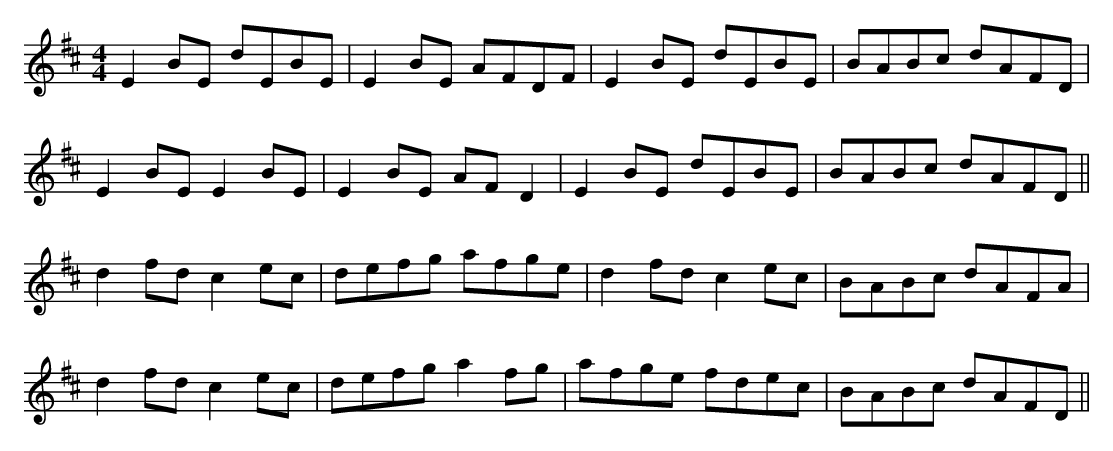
X:1
M:4/4
K:Edor
E2BE dEBE|E2BE AFDF|E2BE dEBE|BABc dAFD|
E2BE E2 BE|E2 BE AF D2|E2BE dEBE|BABc dAFD||
d2 fd c2 ec|defg afge|d2 fd c2 ec|BABc dAFA|
d2 fd c2 ec|defg a2 fg|afge fdec|BABc dAFD||
